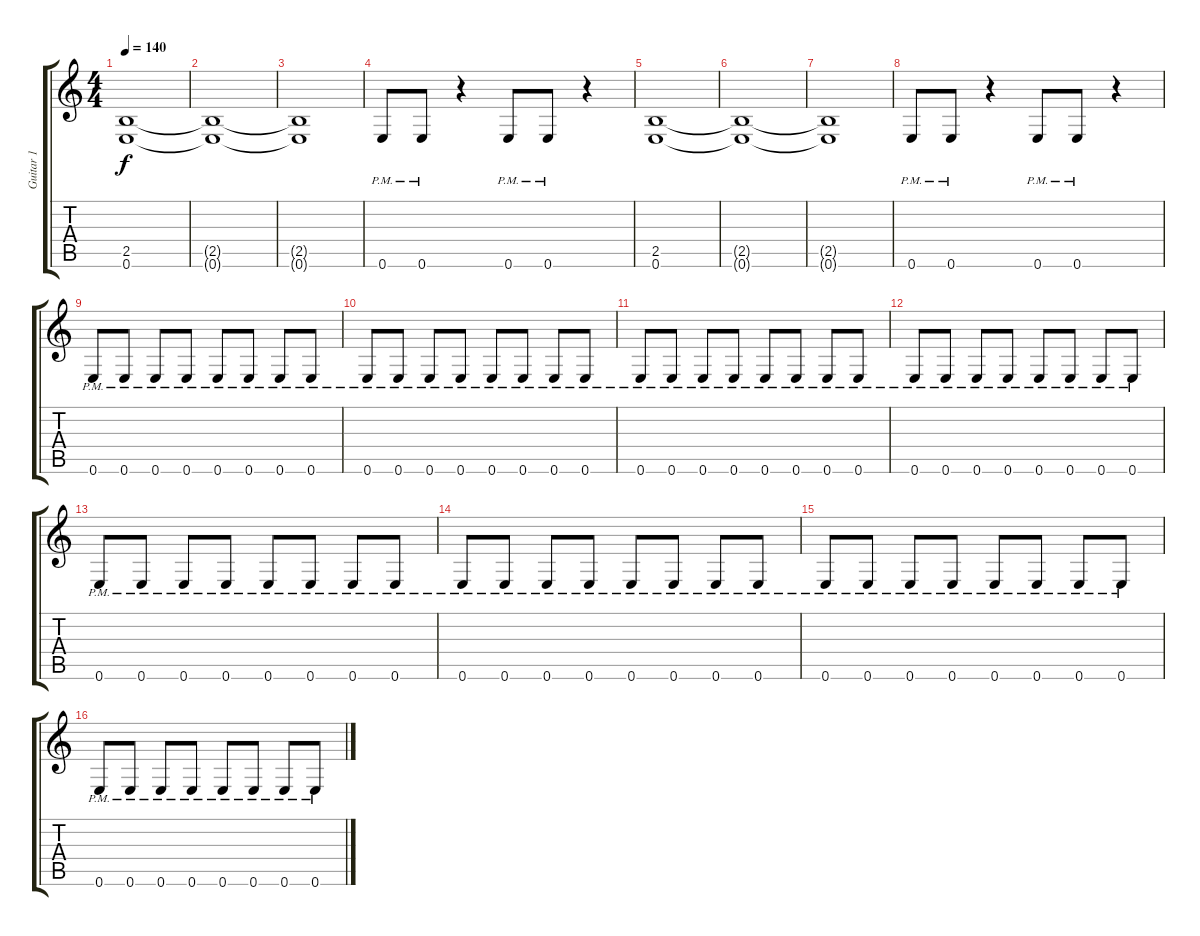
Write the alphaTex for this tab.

\track ("Guitar 1" "Guitar 1") {instrument overdrivenguitar}
\staff {score tabs}
\tuning (E4 B3 G3 D3 A2 E2) {hide}
\ts (4 4)
\tempo 140
\clef g2
\ks c
(2.5 0.6).1{dy f} |
(2.5{t} 0.6{t}).1 |
(2.5{t} 0.6{t}).1 |
0.6{pm}.8 0.6{pm}.8 r.4 0.6{pm}.8 0.6{pm}.8 r.4 |
(2.5 0.6).1 |
(2.5{t} 0.6{t}).1 |
(2.5{t} 0.6{t}).1 |
0.6{pm}.8 0.6{pm}.8 r.4 0.6{pm}.8 0.6{pm}.8 r.4 |
0.6{pm}.8 0.6{pm}.8 0.6{pm}.8 0.6{pm}.8 0.6{pm}.8 0.6{pm}.8 0.6{pm}.8 0.6{pm}.8 |
0.6{pm}.8 0.6{pm}.8 0.6{pm}.8 0.6{pm}.8 0.6{pm}.8 0.6{pm}.8 0.6{pm}.8 0.6{pm}.8 |
0.6{pm}.8 0.6{pm}.8 0.6{pm}.8 0.6{pm}.8 0.6{pm}.8 0.6{pm}.8 0.6{pm}.8 0.6{pm}.8 |
0.6{pm}.8 0.6{pm}.8 0.6{pm}.8 0.6{pm}.8 0.6{pm}.8 0.6{pm}.8 0.6{pm}.8 0.6{pm}.8 |
0.6{pm}.8 0.6{pm}.8 0.6{pm}.8 0.6{pm}.8 0.6{pm}.8 0.6{pm}.8 0.6{pm}.8 0.6{pm}.8 |
0.6{pm}.8 0.6{pm}.8 0.6{pm}.8 0.6{pm}.8 0.6{pm}.8 0.6{pm}.8 0.6{pm}.8 0.6{pm}.8 |
0.6{pm}.8 0.6{pm}.8 0.6{pm}.8 0.6{pm}.8 0.6{pm}.8 0.6{pm}.8 0.6{pm}.8 0.6{pm}.8 |
0.6{pm}.8 0.6{pm}.8 0.6{pm}.8 0.6{pm}.8 0.6{pm}.8 0.6{pm}.8 0.6{pm}.8 0.6{pm}.8
